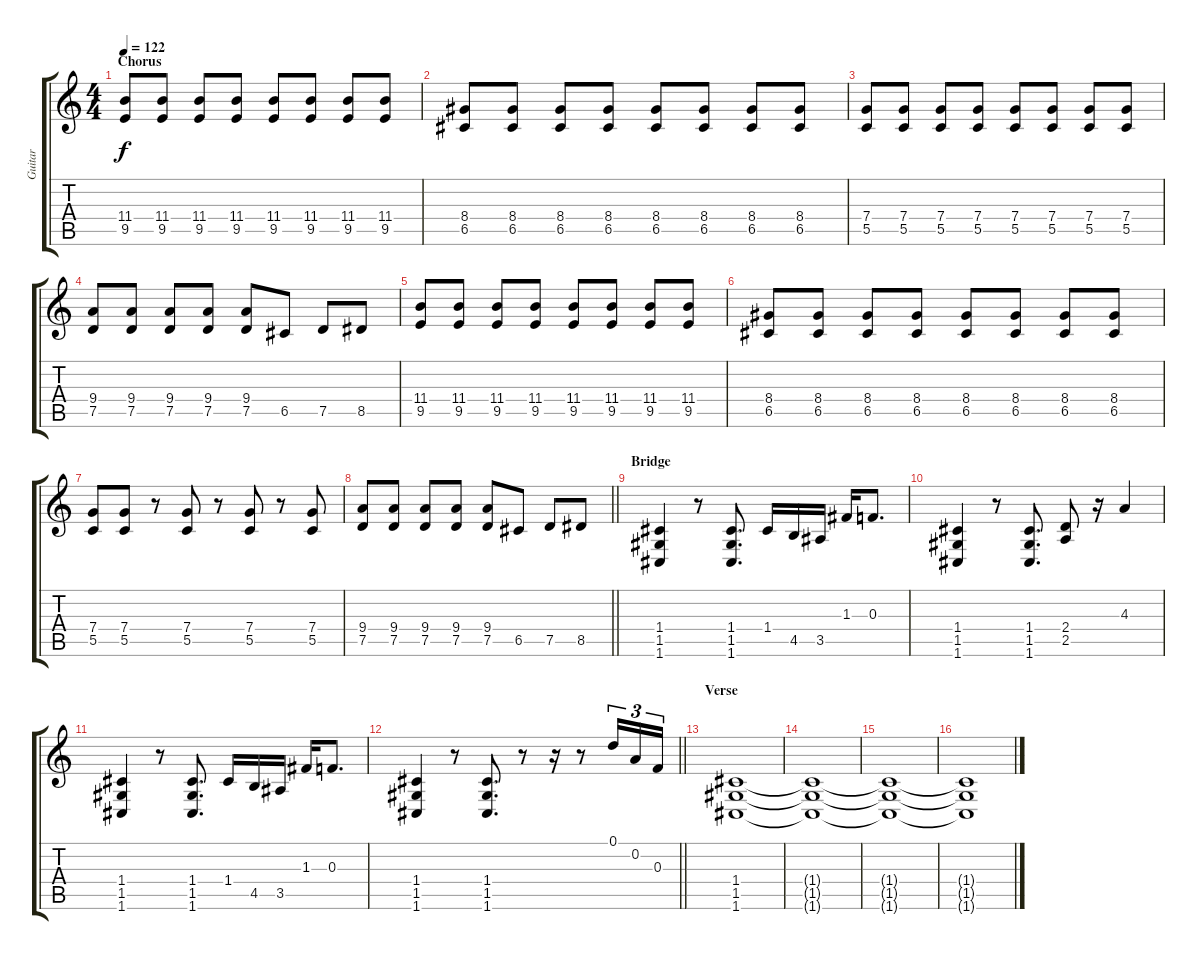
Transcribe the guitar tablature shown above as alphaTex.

\track ("Guitar" "Guitar") {instrument distortionguitar}
\staff {score tabs}
\tuning (D4 A3 F3 C3 G2 C2) {hide}
\ts (4 4)
\section ("" "Chorus")
\tempo 122
\clef g2
\ks c
(11.4 9.5).8{dy f instrument distortionguitar} (11.4 9.5).8 (11.4 9.5).8 (11.4 9.5).8 (11.4 9.5).8 (11.4 9.5).8 (11.4 9.5).8 (11.4 9.5).8 |
(8.4 6.5).8 (8.4 6.5).8 (8.4 6.5).8 (8.4 6.5).8 (8.4 6.5).8 (8.4 6.5).8 (8.4 6.5).8 (8.4 6.5).8 |
(7.4 5.5).8 (7.4 5.5).8 (7.4 5.5).8 (7.4 5.5).8 (7.4 5.5).8 (7.4 5.5).8 (7.4 5.5).8 (7.4 5.5).8 |
(9.4 7.5).8 (9.4 7.5).8 (9.4 7.5).8 (9.4 7.5).8 (9.4 7.5).8 6.5.8 7.5.8 8.5.8 |
(11.4 9.5).8 (11.4 9.5).8 (11.4 9.5).8 (11.4 9.5).8 (11.4 9.5).8 (11.4 9.5).8 (11.4 9.5).8 (11.4 9.5).8 |
(8.4 6.5).8 (8.4 6.5).8 (8.4 6.5).8 (8.4 6.5).8 (8.4 6.5).8 (8.4 6.5).8 (8.4 6.5).8 (8.4 6.5).8 |
(7.4 5.5).8 (7.4 5.5).8 r.8 (7.4 5.5).8 r.8 (7.4 5.5).8 r.8 (7.4 5.5).8 |
\barLineRight lightlight
(9.4 7.5).8 (9.4 7.5).8 (9.4 7.5).8 (9.4 7.5).8 (9.4 7.5).8 6.5.8 7.5.8 8.5.8 |
\section ("" "Bridge")
(1.4 1.5 1.6).4 r.8 (1.4 1.5 1.6).8{d} 1.4.16 4.5.16 3.5.16 1.3.16 0.3.8{d} |
(1.4 1.5 1.6).4 r.8 (1.4 1.5 1.6).8{d} (2.4 2.5).8 r.16 4.3.4 |
(1.4 1.5 1.6).4 r.8 (1.4 1.5 1.6).8{d} 1.4.16 4.5.16 3.5.16 1.3.16 0.3.8{d} |
\barLineRight lightlight
(1.4 1.5 1.6).4 r.8 (1.4 1.5 1.6).8{d} r.8 r.16 r.8 0.1.16{tu (3 2)} 0.2.16{tu (3 2)} 0.3.16{tu (3 2)} |
\section ("" "Verse")
(1.4 1.5 1.6).1 |
(1.4{t} 1.5{t} 1.6{t}).1 |
(1.4{t} 1.5{t} 1.6{t}).1 |
(1.4{t} 1.5{t} 1.6{t}).1
